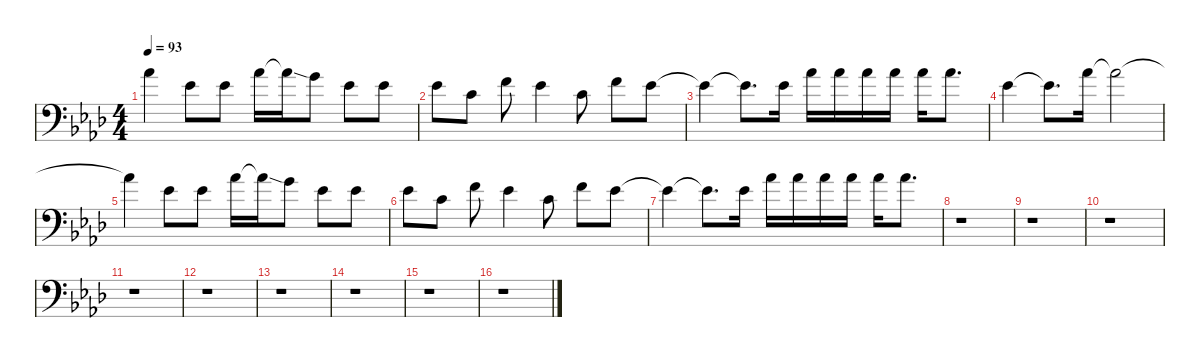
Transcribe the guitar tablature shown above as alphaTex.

\defaultSystemsLayout 4
\hideDynamics
\bracketExtendMode nobrackets
\singleTrackTrackNamePolicy hidden
\multiTrackTrackNamePolicy hidden
\firstSystemTrackNameMode fullname
\firstSystemTrackNameOrientation horizontal
\otherSystemsTrackNameOrientation horizontal
\track ("Vocals - hidden" "bn.") {instrument bassoon}
\staff {score}
\tuning (E4 C4 G3 C3 G2 C2)
\ts (4 4)
\tempo 93
\clef f4
\ks ab
8.2{t acc b}.4{dy f beam Down} 8.3{acc b}.8{beam Down} 8.3{acc b}.8{beam Down} 8.2{acc b}.16{beam Down} 8.2{ss t acc b}.16{beam Down} 7.2{acc forcenatural}.8{beam Down} 8.3{acc b}.8{beam Down} 8.3{acc b}.8{beam Down} |
8.3{acc b}.8{beam Down} 5.3{acc forcenatural}.8{beam Down} 5.2{acc forcenatural}.8{beam Down} 8.3{acc b}.4{beam Down} 5.3{acc forcenatural}.8{beam Down} 5.2{acc forcenatural}.8{beam Down} 8.3{acc b}.8{beam Down} |
8.3{t acc b}.4{beam Down} 8.3{t acc b}.8{d beam Down} 8.3{acc b}.16{beam Down} 8.2{acc b}.16{beam Down} 8.2{acc b}.16{beam Down} 8.2{acc b}.16{beam Down} 8.2{acc b}.16{beam Down} 8.2{acc b}.16{beam Down} 8.2{acc b}.8{d beam Down} |
8.3{acc b}.4{beam Down} 8.3{t acc b}.8{d beam Down} 8.2{acc b}.16{beam Down} 8.2{t acc b}.2{beam Down} |
8.2{t acc b}.4{beam Down} 8.3{acc b}.8{beam Down} 8.3{acc b}.8{beam Down} 8.2{acc b}.16{beam Down} 8.2{ss t acc b}.16{beam Down} 7.2{acc forcenatural}.8{beam Down} 8.3{acc b}.8{beam Down} 8.3{acc b}.8{beam Down} |
8.3{acc b}.8{beam Down} 5.3{acc forcenatural}.8{beam Down} 5.2{acc forcenatural}.8{beam Down} 8.3{acc b}.4{beam Down} 5.3{acc forcenatural}.8{beam Down} 5.2{acc forcenatural}.8{beam Down} 8.3{acc b}.8{beam Down} |
8.3{t acc b}.4{beam Down} 8.3{t acc b}.8{d beam Down} 8.3{acc b}.16{beam Down} 8.2{acc b}.16{beam Down} 8.2{acc b}.16{beam Down} 8.2{acc b}.16{beam Down} 8.2{acc b}.16{beam Down} 8.2{acc b}.16{beam Down} 8.2{acc b}.8{d beam Down} |
r.1{beam Down} |
r.1{beam Down} |
r.1{beam Down} |
r.1{beam Down} |
r.1{beam Down} |
r.1{beam Down} |
r.1{beam Down} |
r.1{beam Down} |
r.1{beam Down}
